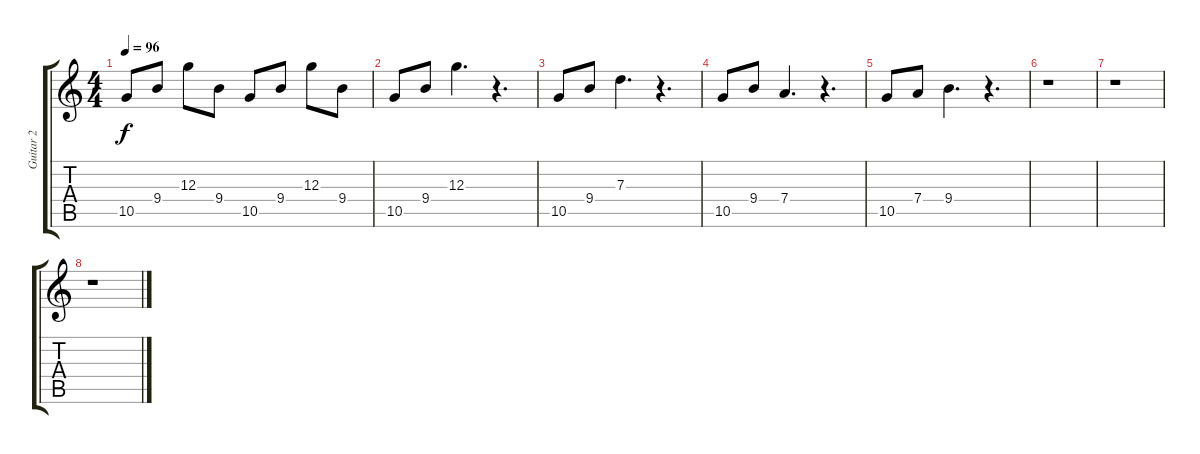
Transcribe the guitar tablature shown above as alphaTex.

\track ("Guitar 2" "Guitar 2") {instrument electricguitarclean}
\staff {score tabs}
\tuning (E4 B3 G3 D3 A2 E2) {hide}
\ts (4 4)
\tempo 96
\clef g2
\ks c
10.5.8{dy f} 9.4.8 12.3.8 9.4.8 10.5.8 9.4.8 12.3.8 9.4.8 |
10.5.8 9.4.8 12.3.4{d} r.4{d} |
10.5.8 9.4.8 7.3.4{d} r.4{d} |
10.5.8 9.4.8 7.4.4{d} r.4{d} |
10.5.8 7.4.8 9.4.4{d} r.4{d} |
r.1 |
r.1 |
r.1
